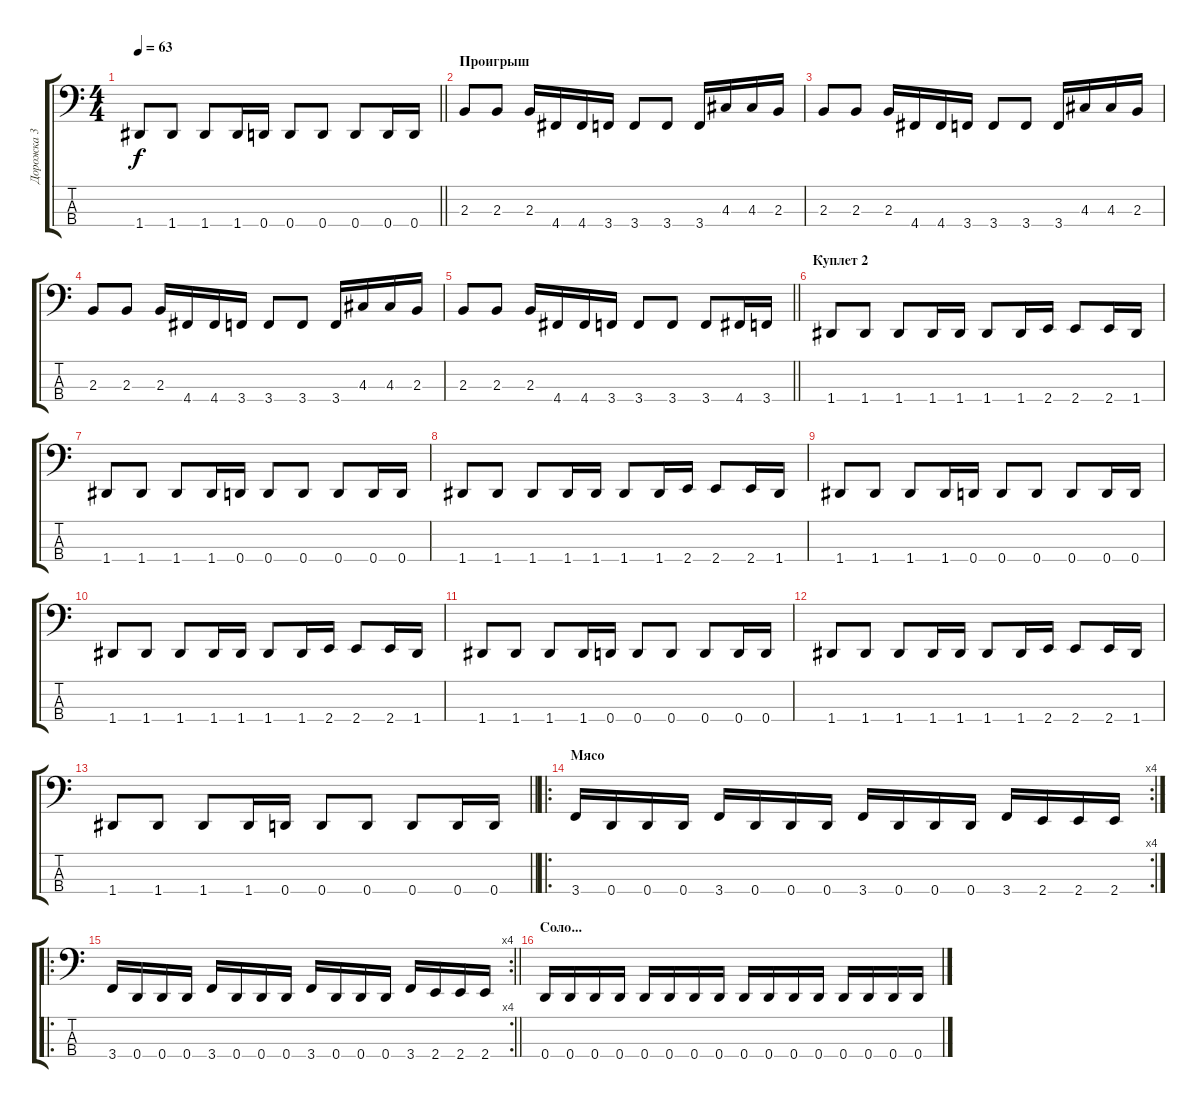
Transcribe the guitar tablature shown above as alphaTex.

\track ("Дорожка 3" "Дорожка 3") {instrument electricbassfinger}
\staff {score tabs}
\tuning (G2 D2 A1 D1) {hide}
\ts (4 4)
\tempo 63
\clef f4
\barLineRight lightlight
\ks c
1.4.8{dy f} 1.4.8 1.4.8 1.4.16 0.4.16 0.4.8 0.4.8 0.4.8 0.4.16 0.4.16 |
\section ("" "Проигрыш")
2.3.8 2.3.8 2.3.16 4.4.16 4.4.16 3.4.16 3.4.8 3.4.8 3.4.16 4.3.16 4.3.16 2.3.16 |
2.3.8 2.3.8 2.3.16 4.4.16 4.4.16 3.4.16 3.4.8 3.4.8 3.4.16 4.3.16 4.3.16 2.3.16 |
2.3.8 2.3.8 2.3.16 4.4.16 4.4.16 3.4.16 3.4.8 3.4.8 3.4.16 4.3.16 4.3.16 2.3.16 |
\barLineRight lightlight
2.3.8 2.3.8 2.3.16 4.4.16 4.4.16 3.4.16 3.4.8 3.4.8 3.4.8 4.4.16 3.4.16 |
\section ("" "Куплет 2")
1.4.8 1.4.8 1.4.8 1.4.16 1.4.16 1.4.8 1.4.16 2.4.16 2.4.8 2.4.16 1.4.16 |
1.4.8 1.4.8 1.4.8 1.4.16 0.4.16 0.4.8 0.4.8 0.4.8 0.4.16 0.4.16 |
1.4.8 1.4.8 1.4.8 1.4.16 1.4.16 1.4.8 1.4.16 2.4.16 2.4.8 2.4.16 1.4.16 |
1.4.8 1.4.8 1.4.8 1.4.16 0.4.16 0.4.8 0.4.8 0.4.8 0.4.16 0.4.16 |
1.4.8 1.4.8 1.4.8 1.4.16 1.4.16 1.4.8 1.4.16 2.4.16 2.4.8 2.4.16 1.4.16 |
1.4.8 1.4.8 1.4.8 1.4.16 0.4.16 0.4.8 0.4.8 0.4.8 0.4.16 0.4.16 |
1.4.8 1.4.8 1.4.8 1.4.16 1.4.16 1.4.8 1.4.16 2.4.16 2.4.8 2.4.16 1.4.16 |
\barLineRight lightlight
1.4.8 1.4.8 1.4.8 1.4.16 0.4.16 0.4.8 0.4.8 0.4.8 0.4.16 0.4.16 |
\ro
\rc 4
\section ("" "Мясо")
3.4.16 0.4.16 0.4.16 0.4.16 3.4.16 0.4.16 0.4.16 0.4.16 3.4.16 0.4.16 0.4.16 0.4.16 3.4.16 2.4.16 2.4.16 2.4.16 |
\ro
\rc 4
\barLineRight lightlight
3.4.16 0.4.16 0.4.16 0.4.16 3.4.16 0.4.16 0.4.16 0.4.16 3.4.16 0.4.16 0.4.16 0.4.16 3.4.16 2.4.16 2.4.16 2.4.16 |
\section ("" "Соло...")
0.4.16 0.4.16 0.4.16 0.4.16 0.4.16 0.4.16 0.4.16 0.4.16 0.4.16 0.4.16 0.4.16 0.4.16 0.4.16 0.4.16 0.4.16 0.4.16
